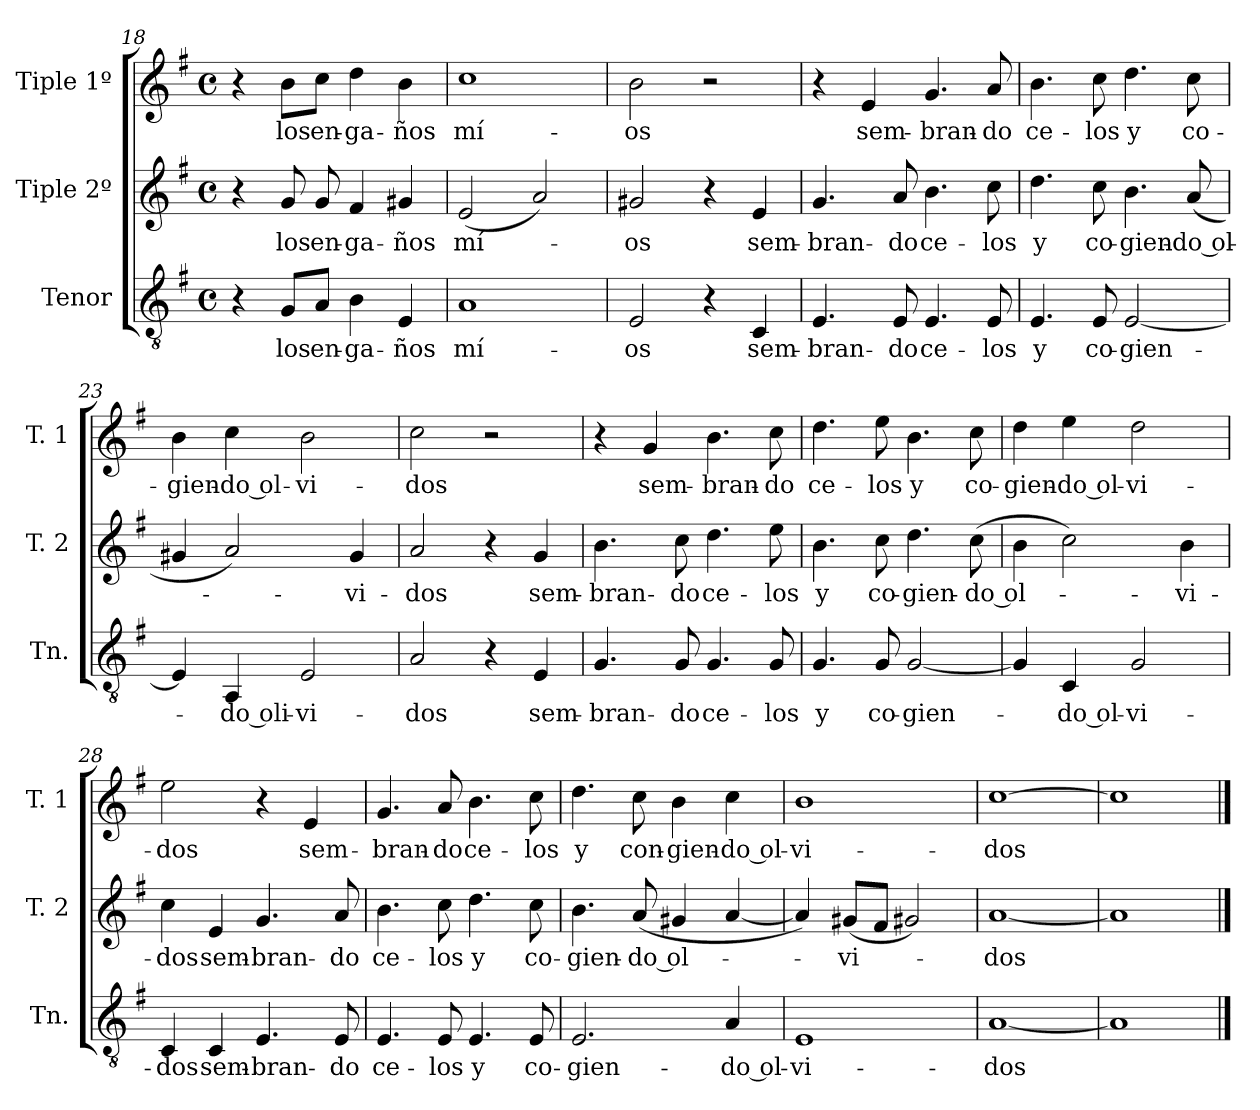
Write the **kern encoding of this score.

**kern	**text	**kern	**text	**kern	**text
*part3	*part3	*part2	*part2	*part1	*part1
*staff3	*staff3	*staff2	*staff2	*staff1	*staff1
*I"Tenor	*	*I"Tiple 2º	*	*I"Tiple 1º	*
*I'Tn.	*	*I'T. 2	*	*I'T. 1	*
*clefGv2	*	*clefG2	*	*clefG2	*
*k[f#]	*	*k[f#]	*	*k[f#]	*
*M4/4	*	*M4/4	*	*M4/4	*
*met(c)	*	*met(c)	*	*met(c)	*
=18	=18	=18	=18	=18	=18
4r	.	4r	.	4r	.
8G/L	los	8g	los	8b\L	los
8A/J	en-	8g	en-	8cc\J	en-
4B	-ga-	4f#	-ga-	4dd	-ga-
4E	-ños	4g#X	-ños	4b	-ños
=19	=19	=19	=19	=19	=19
1A	mí-	(2e	mí-	1cc	mí-
.	.	2a)	.	.	.
=20	=20	=20	=20	=20	=20
2E	-os	2g#X	-os	2b	-os
4r	.	4r	.	2r	.
4C	sem-	4e	sem-	.	.
=21	=21	=21	=21	=21	=21
4.E	-bran-	4.g	-bran-	4r	.
.	.	.	.	4e	sem-
8E	-do	8a	-do	.	.
4.E	ce-	4.b	ce-	4.g	-bran-
8E	-los	8cc	-los	8a	-do
=22	=22	=22	=22	=22	=22
4.E	y	4.dd	y	4.b	ce-
8E	co-	8cc	co-	8cc	-los
[2E	-gien-	4.b	-gien-	4.dd	y
.	.	(8a	-do ol-	8cc	co-
=23	=23	=23	=23	=23	=23
4E]	.	4g#X	.	4b	-gien-
4AA	-do oli-	2a)	.	4cc	-do ol-
2E	-vi-	.	.	2b	-vi-
.	.	4g#	-vi-	.	.
=24	=24	=24	=24	=24	=24
2A	-dos	2a	-dos	2cc	-dos
4r	.	4r	.	2r	.
4E	sem-	4g	sem-	.	.
=25	=25	=25	=25	=25	=25
4.G	-bran-	4.b	-bran-	4r	.
.	.	.	.	4g	sem-
8G	-do	8cc	-do	.	.
4.G	ce-	4.dd	ce-	4.b	-bran-
8G	-los	8ee	-los	8cc	-do
=26	=26	=26	=26	=26	=26
4.G	y	4.b	y	4.dd	ce-
8G	co-	8cc	co-	8ee	-los
[2G	-gien-	4.dd	-gien-	4.b	y
.	.	(8cc	-do ol-	8cc	co-
=27	=27	=27	=27	=27	=27
4G]	.	4b	.	4dd	-gien-
4C	-do ol-	2cc)	.	4ee	-do ol-
2G	-vi-	.	.	2dd	-vi-
.	.	4b	-vi-	.	.
=28	=28	=28	=28	=28	=28
4C	-dos	4cc	-dos	2ee	-dos
4C	sem-	4e	sem-	.	.
4.E	-bran-	4.g	-bran-	4r	.
.	.	.	.	4e	sem-
8E	-do	8a	-do	.	.
=29	=29	=29	=29	=29	=29
4.E	ce-	4.b	ce-	4.g	-bran-
8E	-los	8cc	-los	8a	-do
4.E	y	4.dd	y	4.b	ce-
8E	co-	8cc	co-	8cc	-los
=30	=30	=30	=30	=30	=30
2.E	-gien-	4.b	-gien-	4.dd	y
.	.	(>8a	-do ol-	8cc	con-
.	.	4g#X	.	4b	-gien-
4A	-do ol-	[4a	.	4cc	-do ol-
=31	=31	=31	=31	=31	=31
1E	-vi-	4a])	.	1b	-vi-
.	.	(<8g#XL	-vi-	.	.
.	.	8f#J	.	.	.
.	.	2g#X)	.	.	.
=32	=32	=32	=32	=32	=32
[1A	-dos	[1a	-dos	[1cc	-dos
=33	=33	=33	=33	=33	=33
1A]	.	1a]	.	1cc]	.
==	==	==	==	==	==
*-	*-	*-	*-	*-	*-
